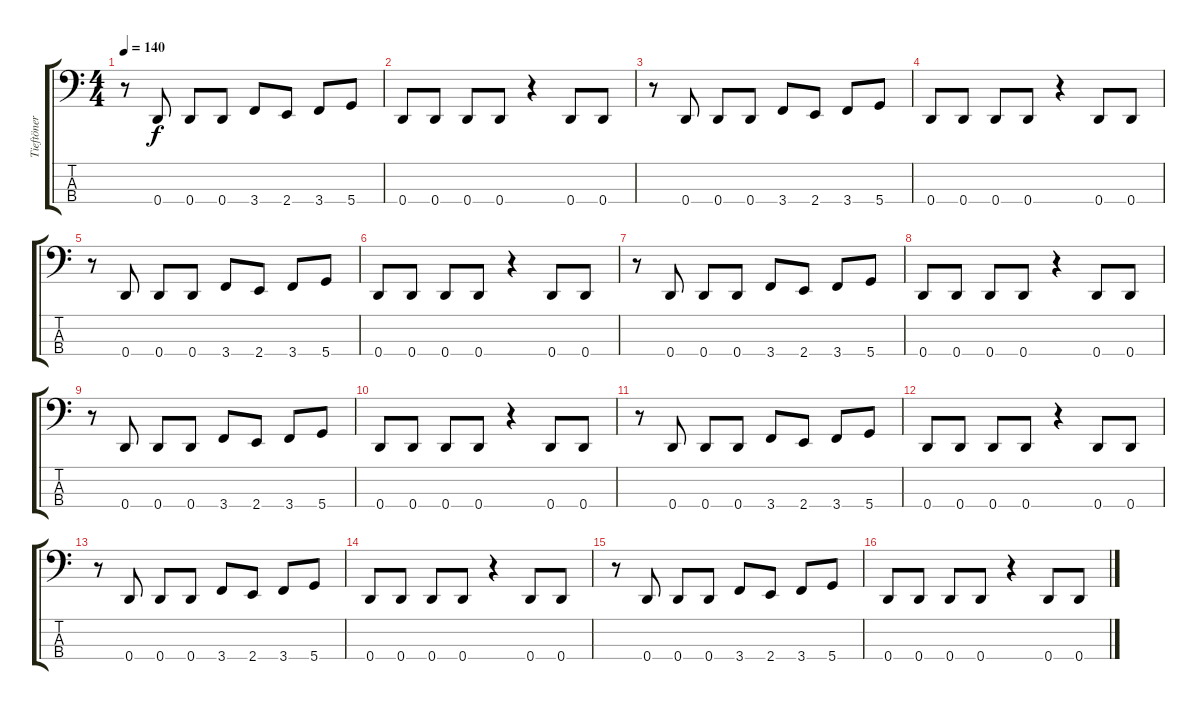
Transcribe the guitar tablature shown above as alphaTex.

\track ("Tieftöner" "Tieftöner") {instrument electricbasspick}
\staff {score tabs}
\tuning (G2 D2 A1 D1) {hide}
\ts (4 4)
\tempo 140
\clef f4
\ks c
r.8{dy f} 0.4.8 0.4.8 0.4.8 3.4.8 2.4.8 3.4.8 5.4.8 |
0.4.8 0.4.8 0.4.8 0.4.8 r.4 0.4.8 0.4.8 |
r.8 0.4.8 0.4.8 0.4.8 3.4.8 2.4.8 3.4.8 5.4.8 |
0.4.8 0.4.8 0.4.8 0.4.8 r.4 0.4.8 0.4.8 |
r.8 0.4.8 0.4.8 0.4.8 3.4.8 2.4.8 3.4.8 5.4.8 |
0.4.8 0.4.8 0.4.8 0.4.8 r.4 0.4.8 0.4.8 |
r.8 0.4.8 0.4.8 0.4.8 3.4.8 2.4.8 3.4.8 5.4.8 |
0.4.8 0.4.8 0.4.8 0.4.8 r.4 0.4.8 0.4.8 |
r.8 0.4.8 0.4.8 0.4.8 3.4.8 2.4.8 3.4.8 5.4.8 |
0.4.8 0.4.8 0.4.8 0.4.8 r.4 0.4.8 0.4.8 |
r.8 0.4.8 0.4.8 0.4.8 3.4.8 2.4.8 3.4.8 5.4.8 |
0.4.8 0.4.8 0.4.8 0.4.8 r.4 0.4.8 0.4.8 |
r.8 0.4.8 0.4.8 0.4.8 3.4.8 2.4.8 3.4.8 5.4.8 |
0.4.8 0.4.8 0.4.8 0.4.8 r.4 0.4.8 0.4.8 |
r.8 0.4.8 0.4.8 0.4.8 3.4.8 2.4.8 3.4.8 5.4.8 |
0.4.8 0.4.8 0.4.8 0.4.8 r.4 0.4.8 0.4.8
